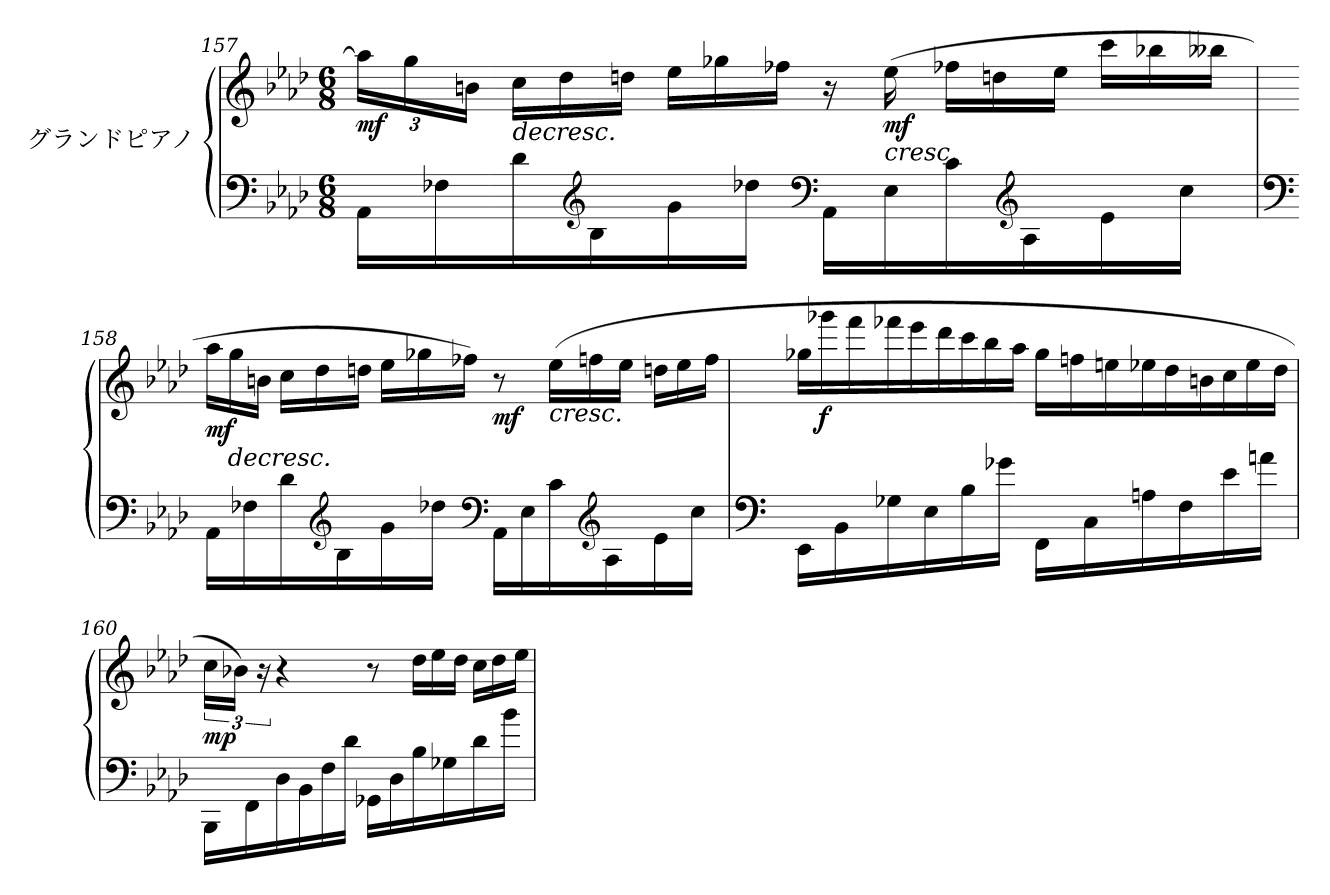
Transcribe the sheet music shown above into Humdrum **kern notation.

**kern	**kern	**dynam
*part1	*part1	*part1
*staff2	*staff1	*staff1/2
*I"グランドピアノ	*	*
*clefF4	*clefG2	*
*k[b-e-a-d-]	*k[b-e-a-d-]	*
*M6/8	*M6/8	*
*	*Xbrackettup	*
=157	=157	=157
!	!	!LO:DY:b
16AA-\LL	24aa-\LL]	mf
.	24gg\	.
16F-X\	.	.
.	24bn\JJ	.
*	*Xtuplet	*
!	!	!LO:HP:b
16d-\	24cc\LL	>
.	24dd-\	.
*clefG2	*	*
16B-\	.	.
.	24ddn\JJ	.
16g\	24ee-\LL	.
.	24gg-X\	.
16dd-X\JJ	.	.
.	24ff-X\JJ	.
*clefF4	*	*
16AA-\LL	16r	.
!	!	!LO:HP:b
!	!	!LO:DY:n=1:b
16E-\	(>16ee-\	< mf
16c\	24ff-X\LL	.
.	24ddn\	.
*clefG2	*	*
16A-\	.	.
.	24ee-\JJ	.
16e-\	24ccc\LL	.
.	24bb-X\	.
16cc\JJ	.	.
.	24bb--X\JJ	.
=158	=158	=158
*clefF4	*	*
!	!	!LO:DY:b
16AA-\LL	24aa-\LL	mf
!	!	!LO:HP:n=1:b
.	24gg\	] >
16F-X\	.	.
.	24bn\JJ	.
16d-\	24cc\LL	.
.	24dd-\	.
*clefG2	*	*
16B-\	.	.
.	24ddn\JJ	.
16g\	24ee-\LL	.
.	24gg-X\	.
16dd-X\JJ	.	.
.	24ff-X\JJ)	[
*clefF4	*	*
!	!	!LO:DY:b
16AA-\LL	8r	mf
16E-\	.	.
!	!	!LO:HP:b
16c\	(>24ee-\LL	<
.	24ffn\	.
*clefG2	*	*
16A-\	.	.
.	24ee-\JJ	.
16e-\	24ddn\LL	.
.	24ee-\	.
16cc\JJ	.	.
.	24ff\JJ	.
!!LO:LB:g=z
=159	=159	=159
*clefF4	*	*
*	*MM36	*
16EE-\LL	24gg-X\LL	.
*	*MM54	*
!	!	!LO:DY:n=1:b
.	24ggg-X\	] f
16BB-\	.	.
.	24fff\	.
*	*MM57	*
16G-X\	24fff-X\	.
.	24eee-\	.
16E-\	.	.
.	24ddd-\	.
*	*MM60	*
16B-\	24ccc\	.
.	24bb-\	.
16g-X\JJ	.	.
.	24aa-\JJ	.
16FF\LL	24gg-\LL	.
.	24ffn\	.
16C\	.	.
.	24een\	.
16An\	24ee-X\	.
.	24dd-\	.
16F\	.	.
.	24bn\	.
16e-\	24cc\	.
.	24ee-\	.
16an\JJ	.	.
.	24dd-\JJ	[
=160	=160	=160
*	*tuplet	*
*	*brackettup	*
*	*MM42	*
!	!	!LO:DY:b
16BBB-\LL	24cc\LL	mp
.	24b-X\JJ)	.
*	*MM54	*
16FF\	.	.
.	24r	.
*	*MM60	*
16D-\	4r	.
16BB-\	.	.
16F\	.	.
16d-\JJ	.	.
16GG-X\LL	8r	.
16D-\	.	.
*	*Xtuplet	*
16B-\	24dd-\LL	.
.	24ee-\	.
16G-X\	.	.
.	24dd-\JJ	.
16d-\	24cc\LL	.
.	24dd-\	.
16b-\JJ	.	.
.	24ee-\JJ	.
=	=	=
*-	*-	*-
